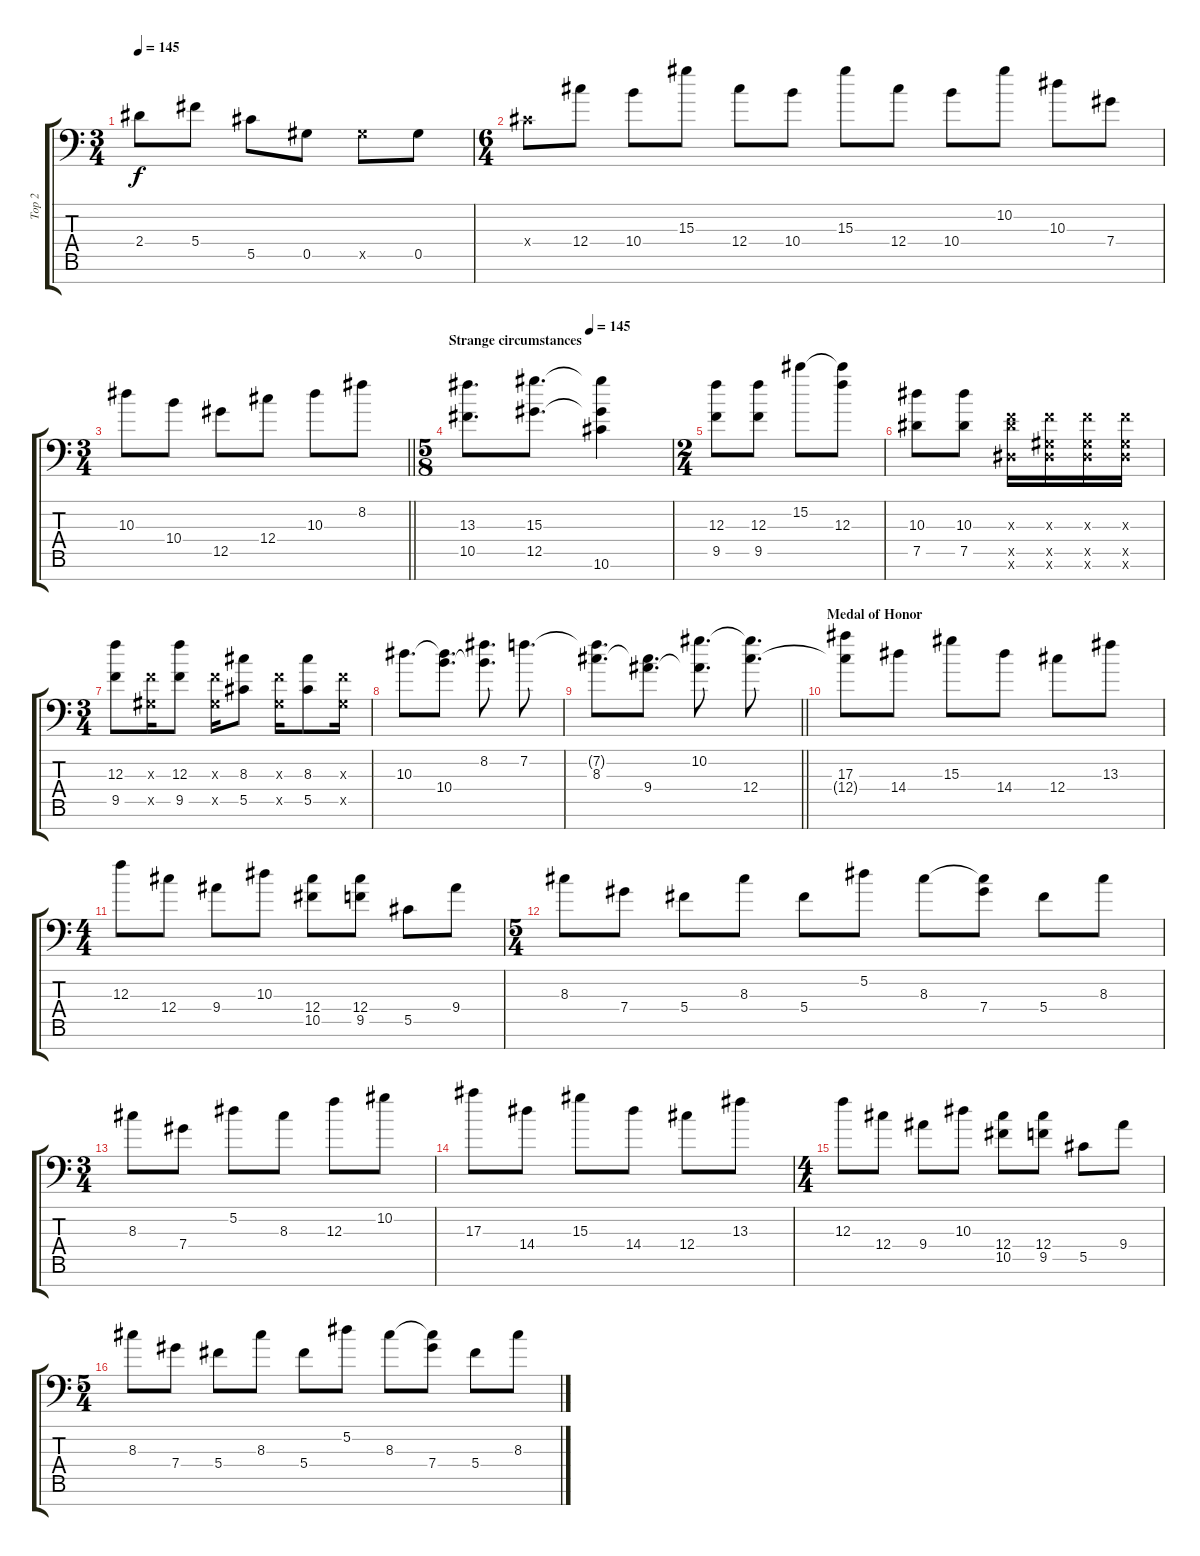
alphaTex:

\track ("Top 2" "Top 2") {instrument distortionguitar}
\staff {score tabs}
\tuning (Eb4 Bb3 F3 Db3 Ab2 Eb2 Ab1) {hide}
\ts (3 4)
\tempo 145
\clef f4
\ks c
2.4.8{dy f} 5.4.8 5.5.8 0.5.8 0.5{x}.8 0.5.8 |
\ts (6 4)
0.4{x}.8 12.4.8 10.4.8 15.3.8 12.4.8 10.4.8 15.3.8 12.4.8 10.4.8 10.2.8 10.3.8 7.4.8 |
\ts (3 4)
\barLineRight lightlight
10.3.8 10.4.8 12.5.8 12.4.8 10.3.8 8.2.8 |
\ts (5 8)
\section ("" "Strange circumstances")
\tempo (145 0.6)
(13.3 10.5).8{d instrument distortionguitar} (15.3 12.5).8{d} (15.3{t} 12.5{t} 10.6).4 |
\ts (2 4)
(12.3 9.5).8 (12.3 9.5).8 15.2.8 (15.2{t} 12.3).8 |
(10.3 7.5).8 (10.3 7.5).8 (0.3{x} 7.5{x} 0.6{x}).16 (0.3{x} 0.5{x} 0.6{x}).16 (0.3{x} 0.5{x} 0.6{x}).16 (0.3{x} 0.5{x} 0.6{x}).16 |
\ts (3 4)
(12.3 9.5).8 (0.3{x} 0.5{x}).16 (12.3 9.5).8 (0.3{x} 0.5{x}).16 (8.3 5.5).8 (0.3{x} 0.5{x}).16 (8.3 5.5).8 (0.3{x} 0.5{x}).16 |
10.3.8{d} (10.3{t} 10.4).8{d} (8.2 10.4{t}).8{d} 7.2.8{d} |
\barLineRight lightlight
(7.2{t} 8.3).8{d} (8.3{t} 9.4).8{d} (10.2 9.4{t}).8{d} (10.2{t} 12.4).8{d} |
\section ("" "Medal of Honor")
(17.3 12.4{t}).8{instrument distortionguitar} 14.4.8 15.3.8 14.4.8 12.4.8 13.3.8 |
\ts (4 4)
12.3.8 12.4.8 9.4.8 10.3.8 (12.4 10.5).8 (12.4 9.5).8 5.5.8 9.4.8 |
\ts (5 4)
8.3.8 7.4.8 5.4.8 8.3.8 5.4.8 5.2.8 8.3.8 (8.3{t} 7.4).8 5.4.8 8.3.8 |
\ts (3 4)
8.3.8 7.4.8 5.2.8 8.3.8 12.3.8 10.2.8 |
17.3.8 14.4.8 15.3.8 14.4.8 12.4.8 13.3.8 |
\ts (4 4)
12.3.8 12.4.8 9.4.8 10.3.8 (12.4 10.5).8 (12.4 9.5).8 5.5.8 9.4.8 |
\ts (5 4)
8.3.8 7.4.8 5.4.8 8.3.8 5.4.8 5.2.8 8.3.8 (8.3{t} 7.4).8 5.4.8 8.3.8
